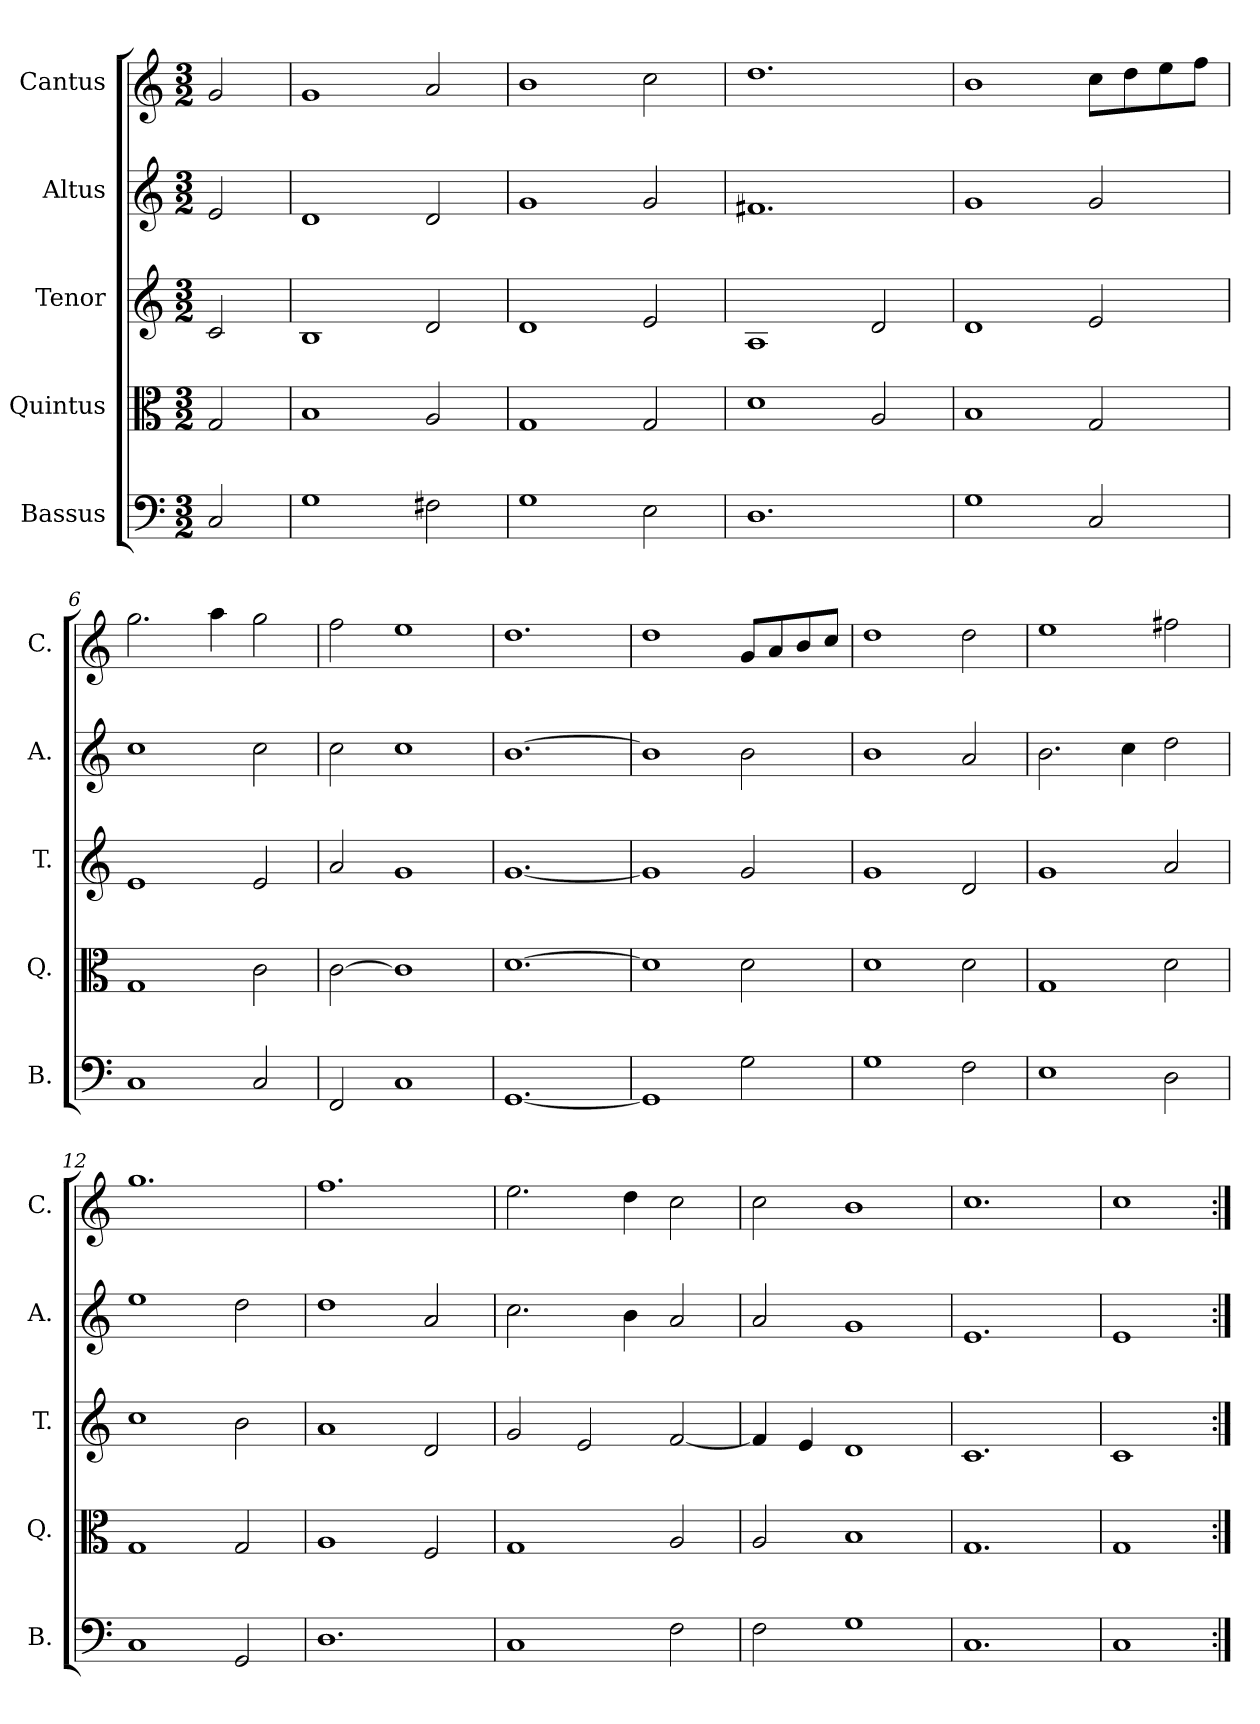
**kern	**kern	**kern	**kern	**kern
*part5	*part4	*part3	*part2	*part1
*staff5	*staff4	*staff3	*staff2	*staff1
*I"Bassus	*I"Quintus	*I"Tenor	*I"Altus	*I"Cantus
*I'B.	*I'Q.	*I'T.	*I'A.	*I'C.
*clefF4	*clefC3	*clefG2	*clefG2	*clefG2
*k[]	*k[]	*k[]	*k[]	*k[]
*C:	*C:	*C:	*C:	*C:
*M3/2	*M3/2	*M3/2	*M3/2	*M3/2
=1	=1	=1	=1	=1
2C/	2G/	2c/	2e/	2g/
=2	=2	=2	=2	=2
1G\	1B/	1B/	1d/	1g/
2F#X\	2A/	2d/	2d/	2a/
=3	=3	=3	=3	=3
1G\	1G/	1d/	1g/	1b\
2E\	2G/	2e/	2g/	2cc\
=4	=4	=4	=4	=4
1.D\	1d\	1A/	1.f#X/	1.dd\
.	2A/	2d/	.	.
=5	=5	=5	=5	=5
1G\	1B/	1d/	1g/	1b\
2C/	2G/	2e/	2g/	8cc\L
.	.	.	.	8dd\
.	.	.	.	8ee\
.	.	.	.	8ff\J
=6	=6	=6	=6	=6
1C/	1G/	1e/	1cc\	2.gg\
.	.	.	.	4aa\
2C/	2c\	2e/	2cc\	2gg\
=7	=7	=7	=7	=7
2FF/	[2c\	2a/	2cc\	2ff\
1C/	1c\]	1g/	1cc\	1ee\
=8	=8	=8	=8	=8
[1.GG/	[1.d\	[1.g/	[1.b\	1.dd\
=9	=9	=9	=9	=9
1GG/]	1d\]	1g/]	1b\]	1dd\
2G\	2d\	2g/	2b\	8g/L
.	.	.	.	8a/
.	.	.	.	8b/
.	.	.	.	8cc/J
=10	=10	=10	=10	=10
1G\	1d\	1g/	1b\	1dd\
2F\	2d\	2d/	2a/	2dd\
=11	=11	=11	=11	=11
1E\	1G/	1g/	2.b\	1ee\
.	.	.	4cc\	.
2D\	2d\	2a/	2dd\	2ff#X\
!!LO:LB:g=z
=12	=12	=12	=12	=12
1C/	1G/	1cc\	1ee\	1.gg\
2GG/	2G/	2b\	2dd\	.
=13	=13	=13	=13	=13
1.D\	1A/	1a/	1dd\	1.ff\
.	2F/	2d/	2a/	.
=14	=14	=14	=14	=14
1C/	1G/	2g/	2.cc\	2.ee\
.	.	2e/	.	.
.	.	.	4b\	4dd\
2F\	2A/	[2f/	2a/	2cc\
=15	=15	=15	=15	=15
2F\	2A/	4f/]	2a/	2cc\
.	.	4e/	.	.
1G\	1B/	1d/	1g/	1b\
=16	=16	=16	=16	=16
1.C/	1.G/	1.c/	1.e/	1.cc\
=17	=17	=17	=17	=17
1C/	1G/	1c/	1e/	1cc\
=:|!	=:|!	=:|!	=:|!	=:|!
*-	*-	*-	*-	*-
